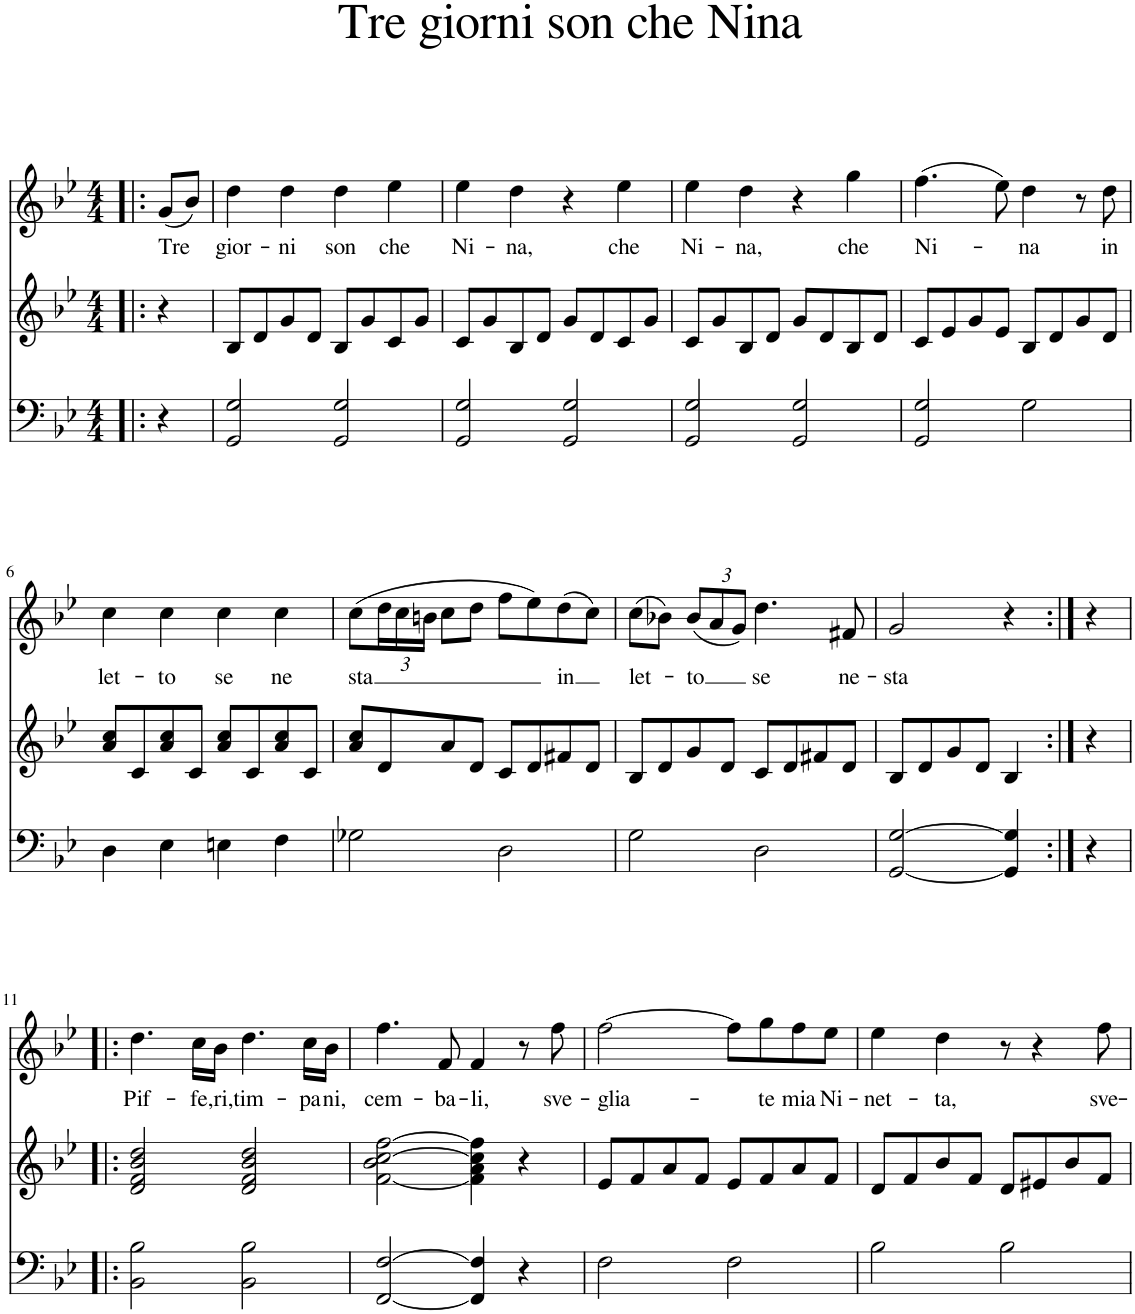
**kern	**kern	**kern	**text
*part3	*part2	*part1	*part1
*staff3	*staff2	*staff1	*staff1
*I"down	*I"up	*I"Flute	*
*	*	*I'Fl	*
*clefF4	*clefG2	*clefG2	*
*k[b-e-]	*k[b-e-]	*k[b-e-]	*
*M4/4	*M4/4	*M4/4	*
=1!|:	=1!|:	=1!|:	=1!|:
!	!	!	!LO:LY:b
4r	4r	(8g/L	Tre
.	.	8b-/J)	.
=2	=2	=2	=2
!	!	!	!LO:LY:b
2GG/ 2G/	8B-/L	4dd\	gior-
.	8d/	.	.
!	!	!	!LO:LY:b
.	8g/	4dd\	-ni
.	8d/J	.	.
!	!	!	!LO:LY:b
2GG/ 2G/	8B-/L	4dd\	son
.	8g/	.	.
!	!	!	!LO:LY:b
.	8c/	4ee-\	che
.	8g/J	.	.
=3	=3	=3	=3
!	!	!	!LO:LY:b
2GG/ 2G/	8c/L	4ee-\	Ni-
.	8g/	.	.
!	!	!	!LO:LY:b
.	8B-/	4dd\	-na,
.	8d/J	.	.
2GG/ 2G/	8g/L	4r	.
.	8d/	.	.
!	!	!	!LO:LY:b
.	8c/	4ee-\	che
.	8g/J	.	.
=4	=4	=4	=4
!	!	!	!LO:LY:b
2GG/ 2G/	8c/L	4ee-\	Ni-
.	8g/	.	.
!	!	!	!LO:LY:b
.	8B-/	4dd\	-na,
.	8d/J	.	.
2GG/ 2G/	8g/L	4r	.
.	8d/	.	.
!	!	!	!LO:LY:b
.	8B-/	4gg\	che
.	8d/J	.	.
=5	=5	=5	=5
!	!	!	!LO:LY:b
2GG/ 2G/	8c/L	(4.ff\	Ni-
.	8e-/	.	.
.	8g/	.	.
.	8e-/J	8ee-\)	.
!	!	!	!LO:LY:b
2G\	8B-/L	4dd\	-na
.	8d/	.	.
.	8g/	8r	.
!	!	!	!LO:LY:b
.	8d/J	8dd\	in
!!LO:LB:g=z
=6	=6	=6	=6
!	!	!	!LO:LY:b
4D\	8a/ 8cc/L	4cc\	let-
.	8c/	.	.
!	!	!	!LO:LY:b
4E-\	8a/ 8cc/	4cc\	-to
.	8c/J	.	.
!	!	!	!LO:LY:b
4En\	8a/ 8cc/L	4cc\	se
.	8c/	.	.
!	!	!	!LO:LY:b
4F\	8a/ 8cc/	4cc\	ne
.	8c/J	.	.
=7	=7	=7	=7
!	!	!	!LO:LY:b
2G-X\	8a/ 8cc/L	(8cc\L	sta
*	*	*Xbrackettup	*
.	8d/	24dd\L	.
.	.	24cc\	.
.	.	24bn\JJ	.
.	8a/	8cc\L	.
.	8d/J	8dd\J	.
2D\	8c/L	8ff\L	.
.	8d/	8ee-\)	.
!	!	!	!LO:LY:b
.	8f#X/	(8dd\	in
.	8d/J	8cc\J)	.
=8	=8	=8	=8
!	!	!	!LO:LY:b
2G\	8B-/L	(8cc\L	let-
.	8d/	8b-X\J)	.
!	!	!	!LO:LY:b
.	8g/	(12b-/L	-to
.	.	12a/	.
.	8d/J	.	.
.	.	12g/J)	.
!	!	!	!LO:LY:b
2D\	8c/L	4.dd\	se
.	8d/	.	.
.	8f#X/	.	.
!	!	!	!LO:LY:b
.	8d/J	8f#X/	ne-
=9	=9	=9	=9
!	!	!	!LO:LY:b
[2GG/ [2G/	8B-/L	2g/	-sta
.	8d/	.	.
.	8g/	.	.
.	8d/J	.	.
4GG/] 4G/]	4B-/	4r	.
=10:|!	=10:|!	=10:|!	=10:|!
4r	4r	4r	.
!!LO:LB:g=z
=11!|:	=11!|:	=11!|:	=11!|:
!	!	!	!LO:LY:b
2BB-\ 2B-\	2d/ 2f/ 2b-/ 2dd/	4.dd\	Pif-
!	!	!	!LO:LY:b
.	.	16cc\LL	-fe,-
!	!	!	!LO:LY:b
.	.	16b-\JJ	-ri,
!	!	!	!LO:LY:b
2BB-\ 2B-\	2d/ 2f/ 2b-/ 2dd/	4.dd\	tim-
!	!	!	!LO:LY:b
.	.	16cc\LL	-pa-
!	!	!	!LO:LY:b
.	.	16b-\JJ	-ni,
=12	=12	=12	=12
!	!	!	!LO:LY:b
[2FF/ [2F/	[2f\ 2b-\ [2cc\ [2ff\	4.ff\	cem-
!	!	!	!LO:LY:b
.	.	8f/	-ba-
!	!	!	!LO:LY:b
4FF/] 4F/]	4f\] 4a\ 4cc\] 4ff\]	4f/	-li,
4r	4r	8r	.
!	!	!	!LO:LY:b
.	.	8ff\	sve-
=13	=13	=13	=13
!	!	!	!LO:LY:b
2F\	8e-/L	[2ff\	-glia-
.	8f/	.	.
.	8a/	.	.
.	8f/J	.	.
2F\	8e-/L	8ff\L]	.
!	!	!	!LO:LY:b
.	8f/	8gg\	-te
!	!	!	!LO:LY:b
.	8a/	8ff\	mia
!	!	!	!LO:LY:b
.	8f/J	8ee-\J	Ni-
=14	=14	=14	=14
!	!	!	!LO:LY:b
2B-\	8d/L	4ee-\	-net-
.	8f/	.	.
!	!	!	!LO:LY:b
.	8b-/	4dd\	-ta,
.	8f/J	.	.
2B-\	8d/L	8r	.
.	8e#X/	4r	.
.	8b-/	.	.
!	!	!	!LO:LY:b
.	8f/J	8ff\	sve-
=	=	=	=
*-	*-	*-	*-
